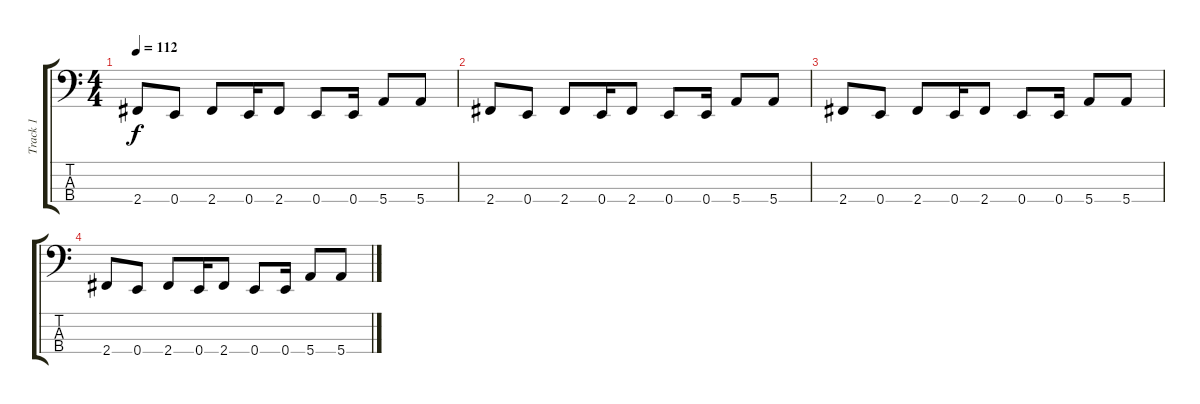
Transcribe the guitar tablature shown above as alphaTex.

\track ("Track 1" "Track 1") {instrument electricbasspick}
\staff {score tabs}
\tuning (G2 D2 A1 E1) {hide}
\ts (4 4)
\tempo 112
\clef f4
\ks c
2.4.8{dy f} 0.4.8 2.4.8 0.4.16 2.4.8 0.4.8 0.4.16 5.4.8 5.4.8 |
2.4.8 0.4.8 2.4.8 0.4.16 2.4.8 0.4.8 0.4.16 5.4.8 5.4.8 |
2.4.8 0.4.8 2.4.8 0.4.16 2.4.8 0.4.8 0.4.16 5.4.8 5.4.8 |
2.4.8 0.4.8 2.4.8 0.4.16 2.4.8 0.4.8 0.4.16 5.4.8 5.4.8
